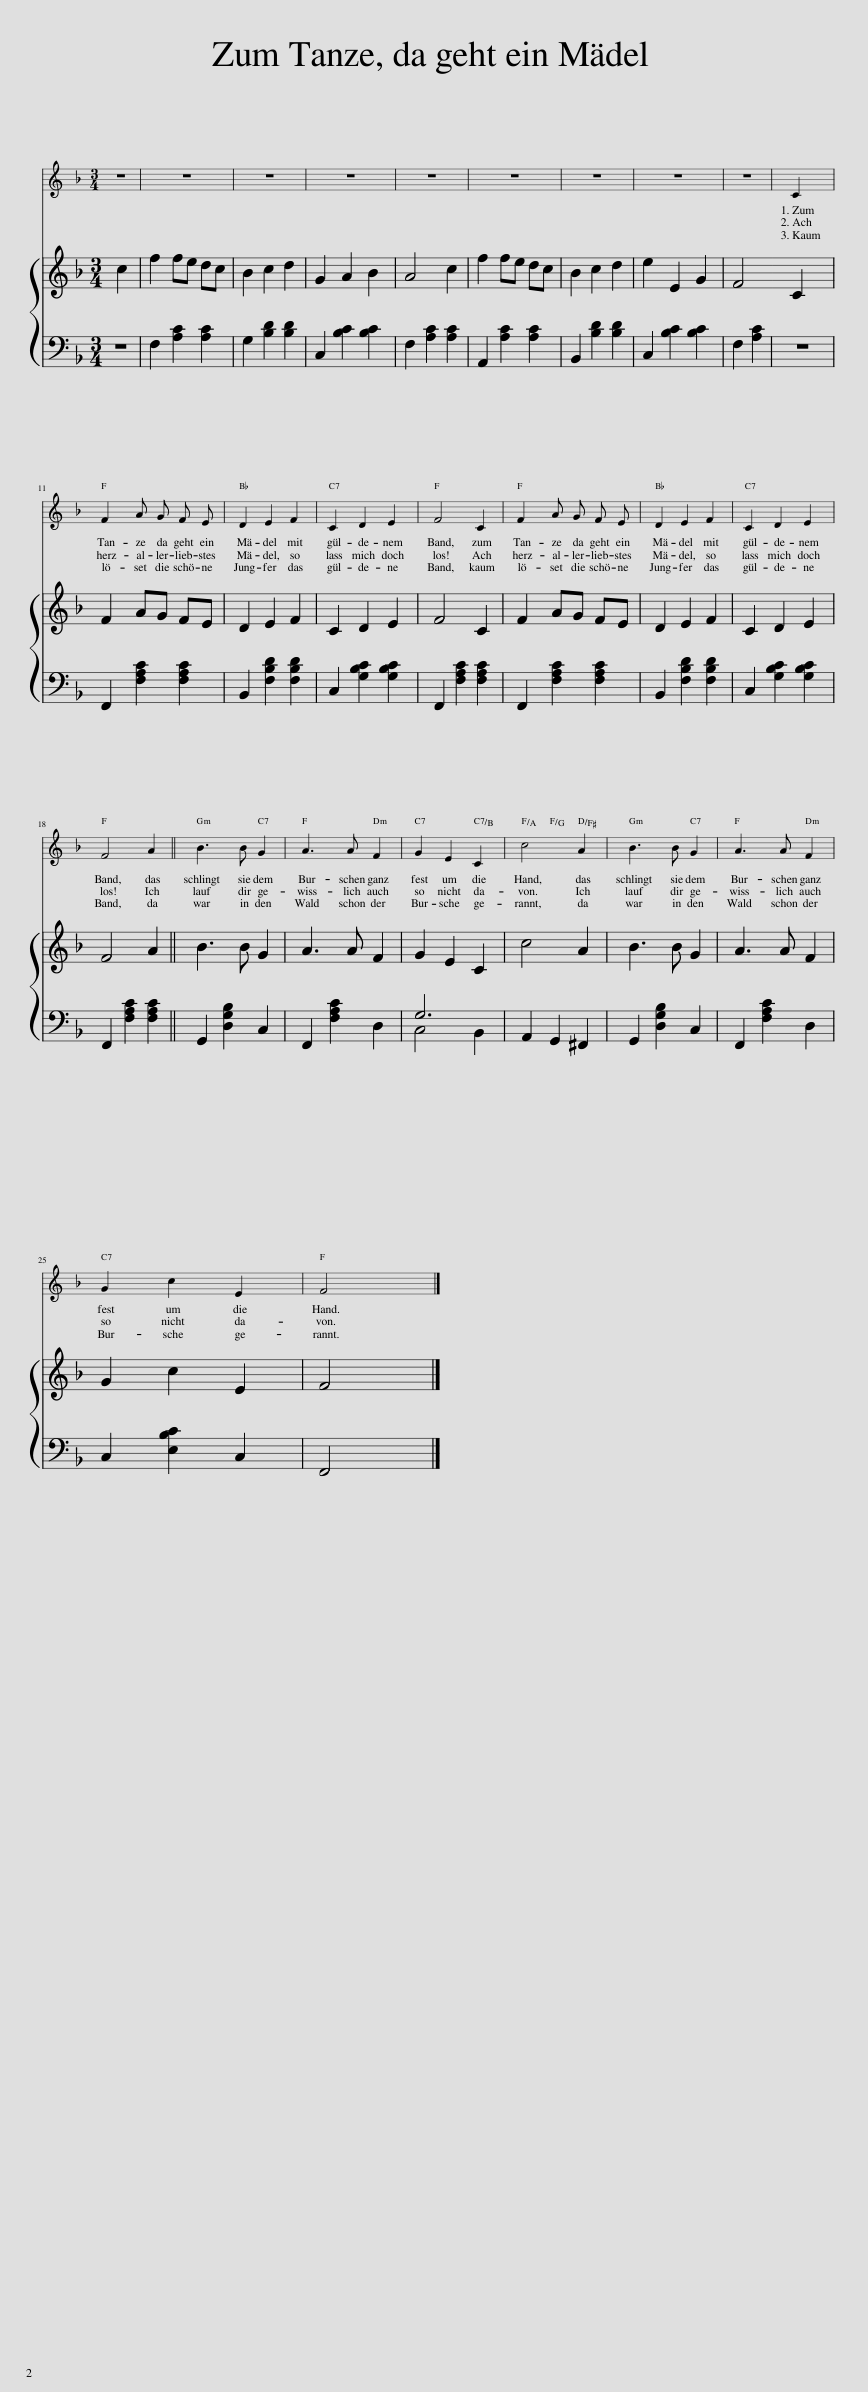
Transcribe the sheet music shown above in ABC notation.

X:1
%%score 1 { 2 | ( 3 4 ) }
L:1/8
M:3/4
I:linebreak $
K:F
V:1 treble
V:2 treble
V:3 bass
V:4 bass
V:1
 z2 | z6 | z6 | z6 | z6 | %5
 z6 | z6 | z6 | z4 | C2 |$ %10
 F2 A G F E | D2 E2 F2 | C2 D2 E2 | F4 C2 | F2 A G F E | %15
 D2 E2 F2 | C2 D2 E2 |$ F4 A2 || B3 B G2 | A3 A F2 | %20
 G2 E2 C2 | c4 A2 | B3 B G2 | A3 A F2 |$ G2 c2 E2 | %25
 F4 |] %26
V:2
 c2 | f2 fe dc | B2 c2 d2 | G2 A2 B2 | A4 c2 | %5
 f2 fe dc | B2 c2 d2 | e2 E2 G2 | F4 | C2 |$ %10
 F2 AG FE | D2 E2 F2 | C2 D2 E2 | F4 C2 | F2 AG FE | %15
 D2 E2 F2 | C2 D2 E2 |$ F4 A2 || B3 B G2 | A3 A F2 | %20
 G2 E2 C2 | c4 A2 | B3 B G2 | A3 A F2 |$ G2 c2 E2 | %25
 F4 |] %26
V:3
 z2 | F,2 [A,C]2 [A,C]2 | G,2 [B,D]2 [B,D]2 | C,2 [B,C]2 [B,C]2 | F,2 [A,C]2 [A,C]2 | %5
 A,,2 [A,C]2 [A,C]2 | B,,2 [B,D]2 [B,D]2 | C,2 [B,C]2 [B,C]2 | F,2 [A,C]2 | z2 |$ %10
 F,,2 [F,A,C]2 [F,A,C]2 | B,,2 [F,B,D]2 [F,B,D]2 | C,2 [G,B,C]2 [G,B,C]2 | F,,2 [F,A,C]2 [F,A,C]2 | F,,2 [F,A,C]2 [F,A,C]2 | %15
 B,,2 [F,B,D]2 [F,B,D]2 | C,2 [G,B,C]2 [G,B,C]2 |$ F,,2 [F,A,C]2 [F,A,C]2 || G,,2 [D,G,B,]2 C,2 | F,,2 [F,A,C]2 D,2 | %20
 G,6 | A,,2 G,,2 ^F,,2 | G,,2 [D,G,B,]2 C,2 | F,,2 [F,A,C]2 D,2 |$ C,2 [E,B,C]2 C,2 | %25
 F,,4 |] %26
V:4
 x2 | x6 | x6 | x6 | x6 | %5
 x6 | x6 | x6 | x4 | x2 |$ %10
 x6 | x6 | x6 | x6 | x6 | %15
 x6 | x6 |$ x6 || x6 | x6 | %20
 C,4 B,,2 | x6 | x6 | x6 |$ x6 | %25
 x4 |] %26
